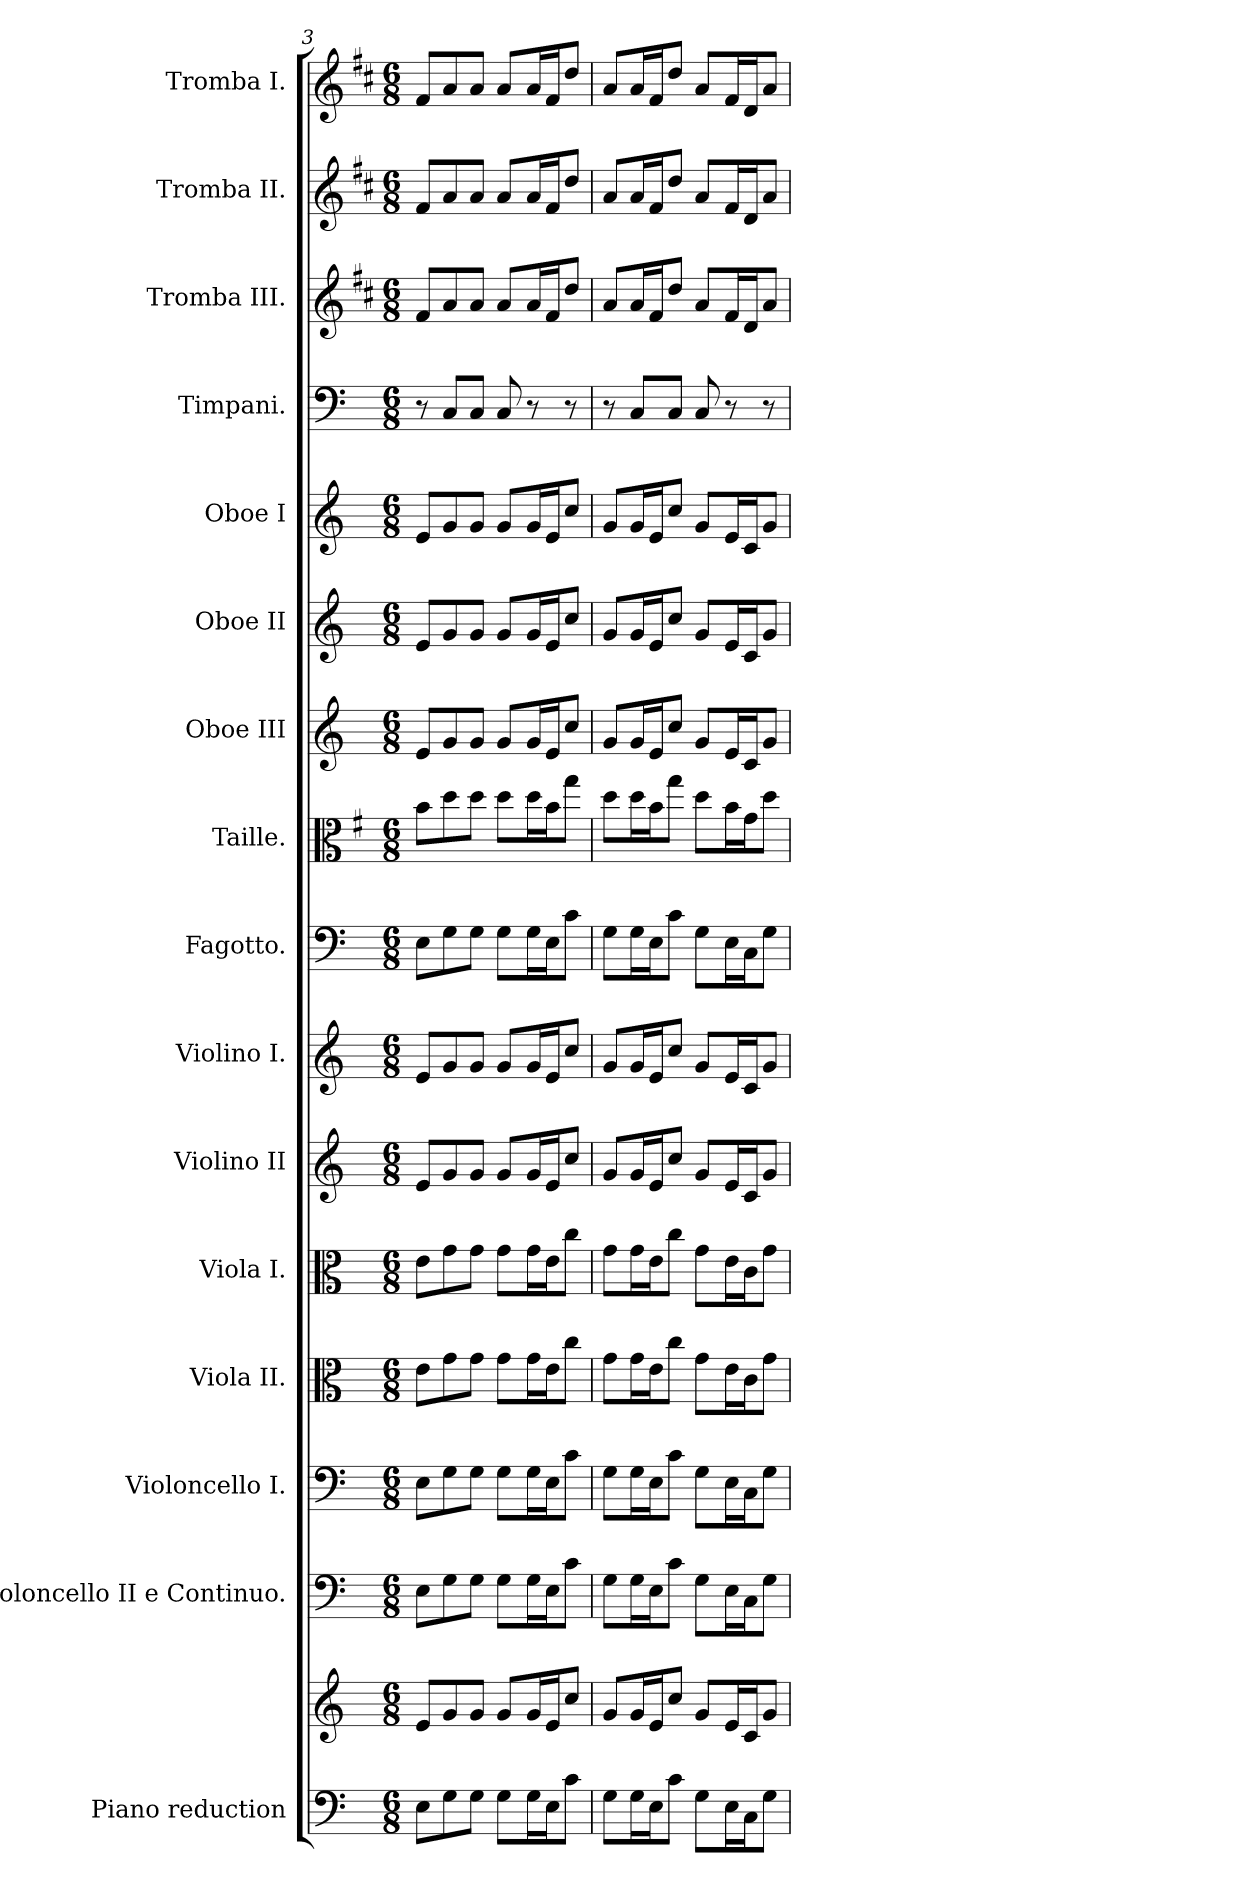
**kern	**kern	**kern	**kern	**kern	**kern	**kern	**kern	**kern	**kern	**kern	**kern	**kern	**kern	**kern	**kern	**kern
*part16	*part16	*part15	*part14	*part13	*part12	*part11	*part10	*part9	*part8	*part7	*part6	*part5	*part4	*part3	*part2	*part1
*staff17	*staff16	*staff15	*staff14	*staff13	*staff12	*staff11	*staff10	*staff9	*staff8	*staff7	*staff6	*staff5	*staff4	*staff3	*staff2	*staff1
*I"Piano reduction	*	*I"Violoncello II e Continuo.	*I"Violoncello I.	*I"Viola II.	*I"Viola I.	*I"Violino II	*I"Violino I.	*I"Fagotto.	*I"Taille.	*I"Oboe III	*I"Oboe II	*I"Oboe I	*I"Timpani.	*I"Tromba III.	*I"Tromba II.	*I"Tromba I.
*I'Pno	*	*I'Vc	*I'Vc	*I'Vla	*I'Vla	*	*I'Vln	*	*	*I'Ob	*I'Ob	*I'Ob	*I'Timp	*	*	*
*clefF4	*clefG2	*clefF4	*clefF4	*clefC3	*clefC3	*clefG2	*clefG2	*clefF4	*clefC3	*clefG2	*clefG2	*clefG2	*clefF4	*clefG2	*clefG2	*clefG2
*	*	*ITrd7c12	*	*	*	*	*	*	*ITrd4c7	*	*	*	*	*ITrd1c2	*ITrd1c2	*ITrd1c2
*k[]	*k[]	*k[]	*k[]	*k[]	*k[]	*k[]	*k[]	*k[]	*k[]	*k[]	*k[]	*k[]	*k[]	*k[]	*k[]	*k[]
*M6/8	*M6/8	*M6/8	*M6/8	*M6/8	*M6/8	*M6/8	*M6/8	*M6/8	*M6/8	*M6/8	*M6/8	*M6/8	*M6/8	*M6/8	*M6/8	*M6/8
=3	=3	=3	=3	=3	=3	=3	=3	=3	=3	=3	=3	=3	=3	=3	=3	=3
8E\L	8e/L	8EE\L	8E\L	8e\L	8e\L	8e/L	8e/L	8E\L	8e\L	8e/L	8e/L	8e/L	8r	8e/L	8e/L	8e/L
8G\	8g/	8GG\	8G\	8g\	8g\	8g/	8g/	8G\	8g\	8g/	8g/	8g/	8C/L	8g/	8g/	8g/
8G\J	8g/J	8GG\J	8G\J	8g\J	8g\J	8g/J	8g/J	8G\J	8g\J	8g/J	8g/J	8g/J	8C/J	8g/J	8g/J	8g/J
8G\L	8g/L	8GG\L	8G\L	8g\L	8g\L	8g/L	8g/L	8G\L	8g\L	8g/L	8g/L	8g/L	8C/	8g/L	8g/L	8g/L
16G\L	16g/L	16GG\L	16G\L	16g\L	16g\L	16g/L	16g/L	16G\L	16g\L	16g/L	16g/L	16g/L	8r	16g/L	16g/L	16g/L
16E\J	16e/J	16EE\J	16E\J	16e\J	16e\J	16e/J	16e/J	16E\J	16e\J	16e/J	16e/J	16e/J	.	16e/J	16e/J	16e/J
8c\J	8cc/J	8C\J	8c\J	8cc\J	8cc\J	8cc/J	8cc/J	8c\J	8cc\J	8cc/J	8cc/J	8cc/J	8r	8cc/J	8cc/J	8cc/J
=4	=4	=4	=4	=4	=4	=4	=4	=4	=4	=4	=4	=4	=4	=4	=4	=4
8G\L	8g/L	8GG\L	8G\L	8g\L	8g\L	8g/L	8g/L	8G\L	8g\L	8g/L	8g/L	8g/L	8r	8g/L	8g/L	8g/L
16G\L	16g/L	16GG\L	16G\L	16g\L	16g\L	16g/L	16g/L	16G\L	16g\L	16g/L	16g/L	16g/L	8C/L	16g/L	16g/L	16g/L
16E\J	16e/J	16EE\J	16E\J	16e\J	16e\J	16e/J	16e/J	16E\J	16e\J	16e/J	16e/J	16e/J	.	16e/J	16e/J	16e/J
8c\J	8cc/J	8C\J	8c\J	8cc\J	8cc\J	8cc/J	8cc/J	8c\J	8cc\J	8cc/J	8cc/J	8cc/J	8C/J	8cc/J	8cc/J	8cc/J
8G\L	8g/L	8GG\L	8G\L	8g\L	8g\L	8g/L	8g/L	8G\L	8g\L	8g/L	8g/L	8g/L	8C/	8g/L	8g/L	8g/L
16E\L	16e/L	16EE\L	16E\L	16e\L	16e\L	16e/L	16e/L	16E\L	16e\L	16e/L	16e/L	16e/L	8r	16e/L	16e/L	16e/L
16C\J	16c/J	16CC\J	16C\J	16c\J	16c\J	16c/J	16c/J	16C\J	16c\J	16c/J	16c/J	16c/J	.	16c/J	16c/J	16c/J
8G\J	8g/J	8GG\J	8G\J	8g\J	8g\J	8g/J	8g/J	8G\J	8g\J	8g/J	8g/J	8g/J	8r	8g/J	8g/J	8g/J
=	=	=	=	=	=	=	=	=	=	=	=	=	=	=	=	=
*-	*-	*-	*-	*-	*-	*-	*-	*-	*-	*-	*-	*-	*-	*-	*-	*-
